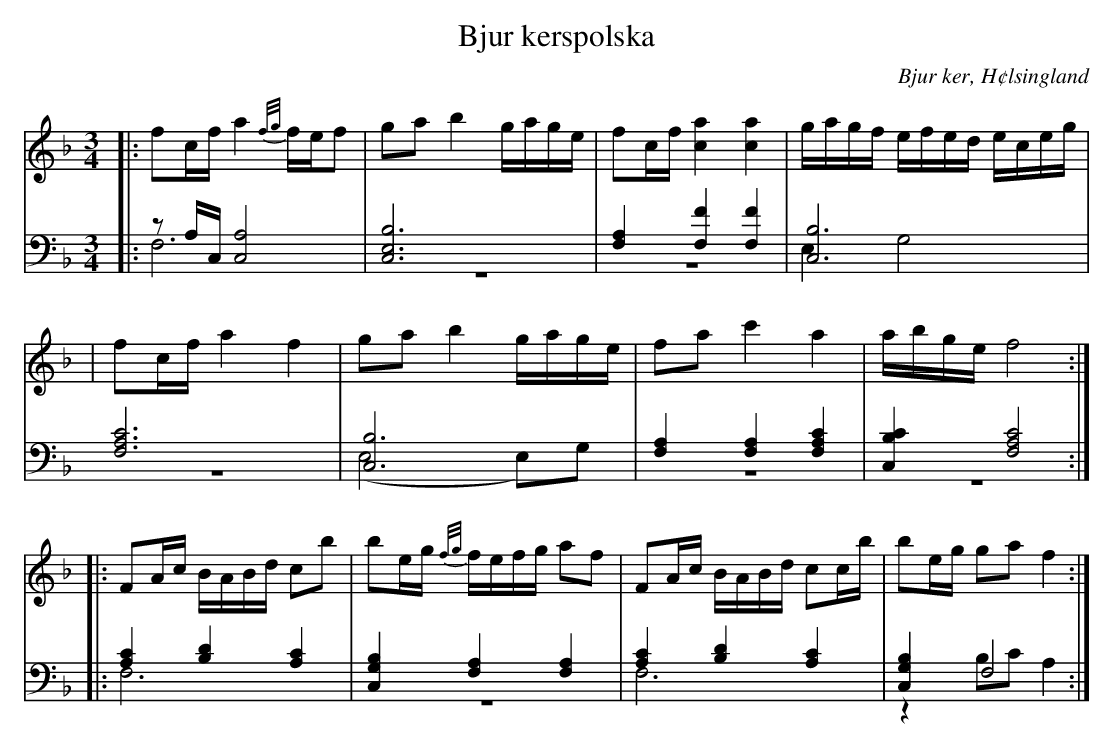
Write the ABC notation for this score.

X:1
T: Bjur kerspolska
O: Bjur ker, H¢lsingland
M: 3/4
L: 1/8
K: F
V:1
V:2
V:3 merge
V: 1
|:fc/f/ a2 {f/g/}f/e/f|ga b2 g/a/g/e/|fc/f/ [c2a2] [c2a2]|g/a/g/f/ e/f/e/d/ e/c/e/g/|
|fc/f/ a2 f2|ga b2 g/a/g/e/|fa c'2 a2| a/b/g/e/ f4:|
|:FA/c/ B/A/B/d/ cb|be/g/ {f/g/}f/e/f/g/ af|FA/c/ B/A/B/d/ cc/b/|be/g/ ga f2:|
V:2 clef=bass
|:zA,/C,/ [A,4C,4]|[C,6E,6B,6]|[F,2A,2] [F,2F2] [F,2F2]|[C,6B,6]|
[F,6A,6C6]|[C,6B,6]|[F,2A,2] [F,2A,2] [F,2A,2C2]|[C,2B,2C2] [F,4A,4C4]:|
 |:[A,2C2] [B,2D2] [A,2C2]|[C,2G,2B,2] [F,2A,2] [F,2A,2]|[A,2C2] [B,2D2] [A,2C2]|[C,2G,2B,2] F,4 :|
V:3 clef=bass
 |:F,6|z6|z6|E,2 G,4|
 |z6|(E,4 E,)G,|z6|z6:|
|:F,6|z6|F,6|z2 B,C A,2:|
